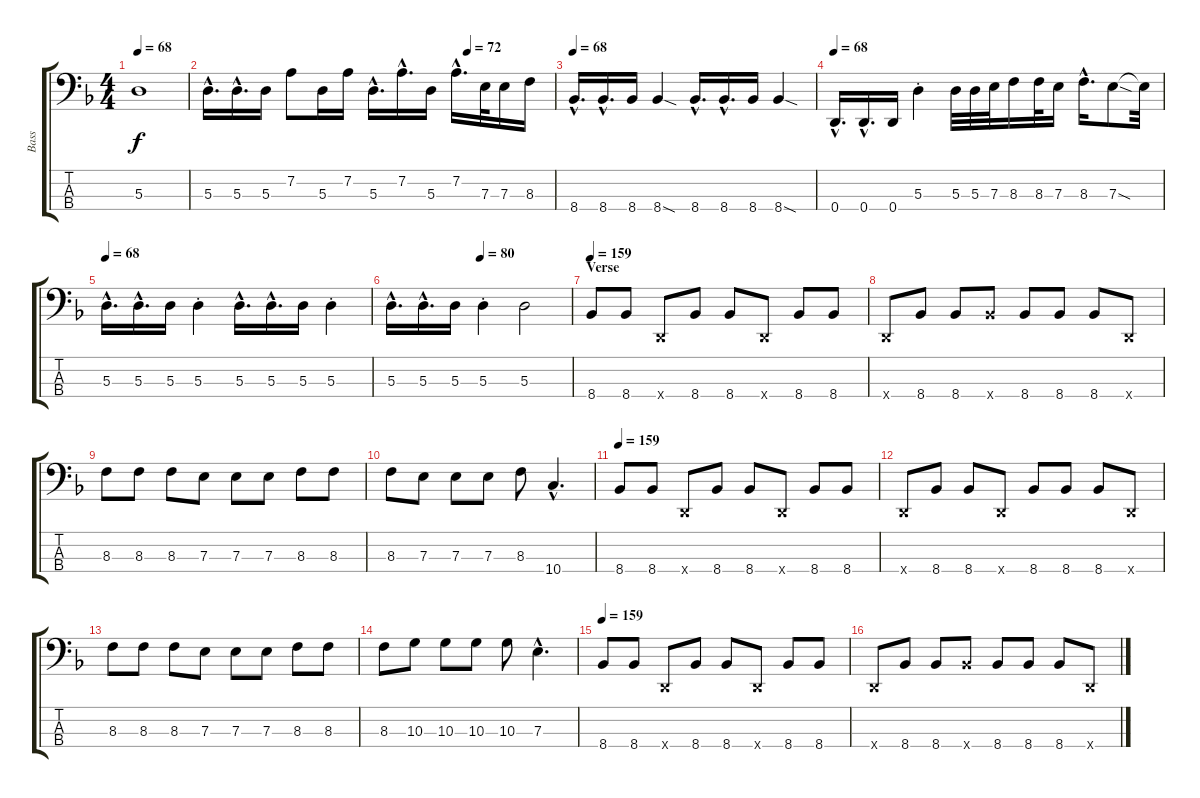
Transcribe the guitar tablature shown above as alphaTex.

\track ("Bass" "Bass") {instrument electricbassfinger}
\staff {score tabs}
\tuning (G2 D2 A1 D1) {hide}
\ts (4 4)
\tempo 68
\clef f4
\ks f
5.3.1{dy f} |
\tempo (72 0.75)
5.3{hac}.16{d} 5.3{hac}.16{d} 5.3.16 7.2.8 5.3.16 7.2.16 5.3{hac}.16{d} 7.2{hac}.16{d} 5.3.16 7.2{hac}.16{d} 7.3.32 7.3.16 8.3.16 |
\tempo 68
8.4{hac}.16{d} 8.4{hac}.16{d} 8.4.16 8.4{sod}.4 8.4{hac}.16{d} 8.4{hac}.16{d} 8.4.16 8.4{sod}.4 |
\tempo 68
0.4{hac}.16{d} 0.4{hac}.16{d} 0.4.16 5.3{st}.4 5.3.32 5.3.32 7.3.32 8.3.16 8.3.32 7.3.16 8.3{hac}.16{d} 7.3{sod}.8 7.3{t}.32 |
\tempo 68
5.3{hac}.16{d} 5.3{hac}.16{d} 5.3.16 5.3{st}.4 5.3{hac}.16{d} 5.3{hac}.16{d} 5.3.16 5.3{st}.4 |
\tempo (80 0.5)
5.3{hac}.16{d} 5.3{hac}.16{d} 5.3.16 5.3{st}.4 5.3.2 |
\section ("" "Verse")
\tempo 159
8.4.8{volume 14} 8.4.8 0.4{x}.8 8.4.8 8.4.8 0.4{x}.8 8.4.8 8.4.8 |
0.4{x}.8 8.4.8 8.4.8 8.4{x}.8 8.4.8 8.4.8 8.4.8 0.4{x}.8 |
8.3.8 8.3.8 8.3.8 7.3.8 7.3.8 7.3.8 8.3.8 8.3.8 |
8.3.8 7.3.8 7.3.8 7.3.8 8.3.8 10.4{hac}.4{d} |
\tempo 159
8.4.8 8.4.8 0.4{x}.8 8.4.8 8.4.8 0.4{x}.8 8.4.8 8.4.8 |
0.4{x}.8 8.4.8 8.4.8 0.4{x}.8 8.4.8 8.4.8 8.4.8 0.4{x}.8 |
8.3.8 8.3.8 8.3.8 7.3.8 7.3.8 7.3.8 8.3.8 8.3.8 |
8.3.8 10.3.8 10.3.8 10.3.8 10.3.8 7.3{hac}.4{d} |
\tempo 159
8.4.8{volume 14} 8.4.8 0.4{x}.8 8.4.8 8.4.8 0.4{x}.8 8.4.8 8.4.8 |
0.4{x}.8 8.4.8 8.4.8 8.4{x}.8 8.4.8 8.4.8 8.4.8 0.4{x}.8
